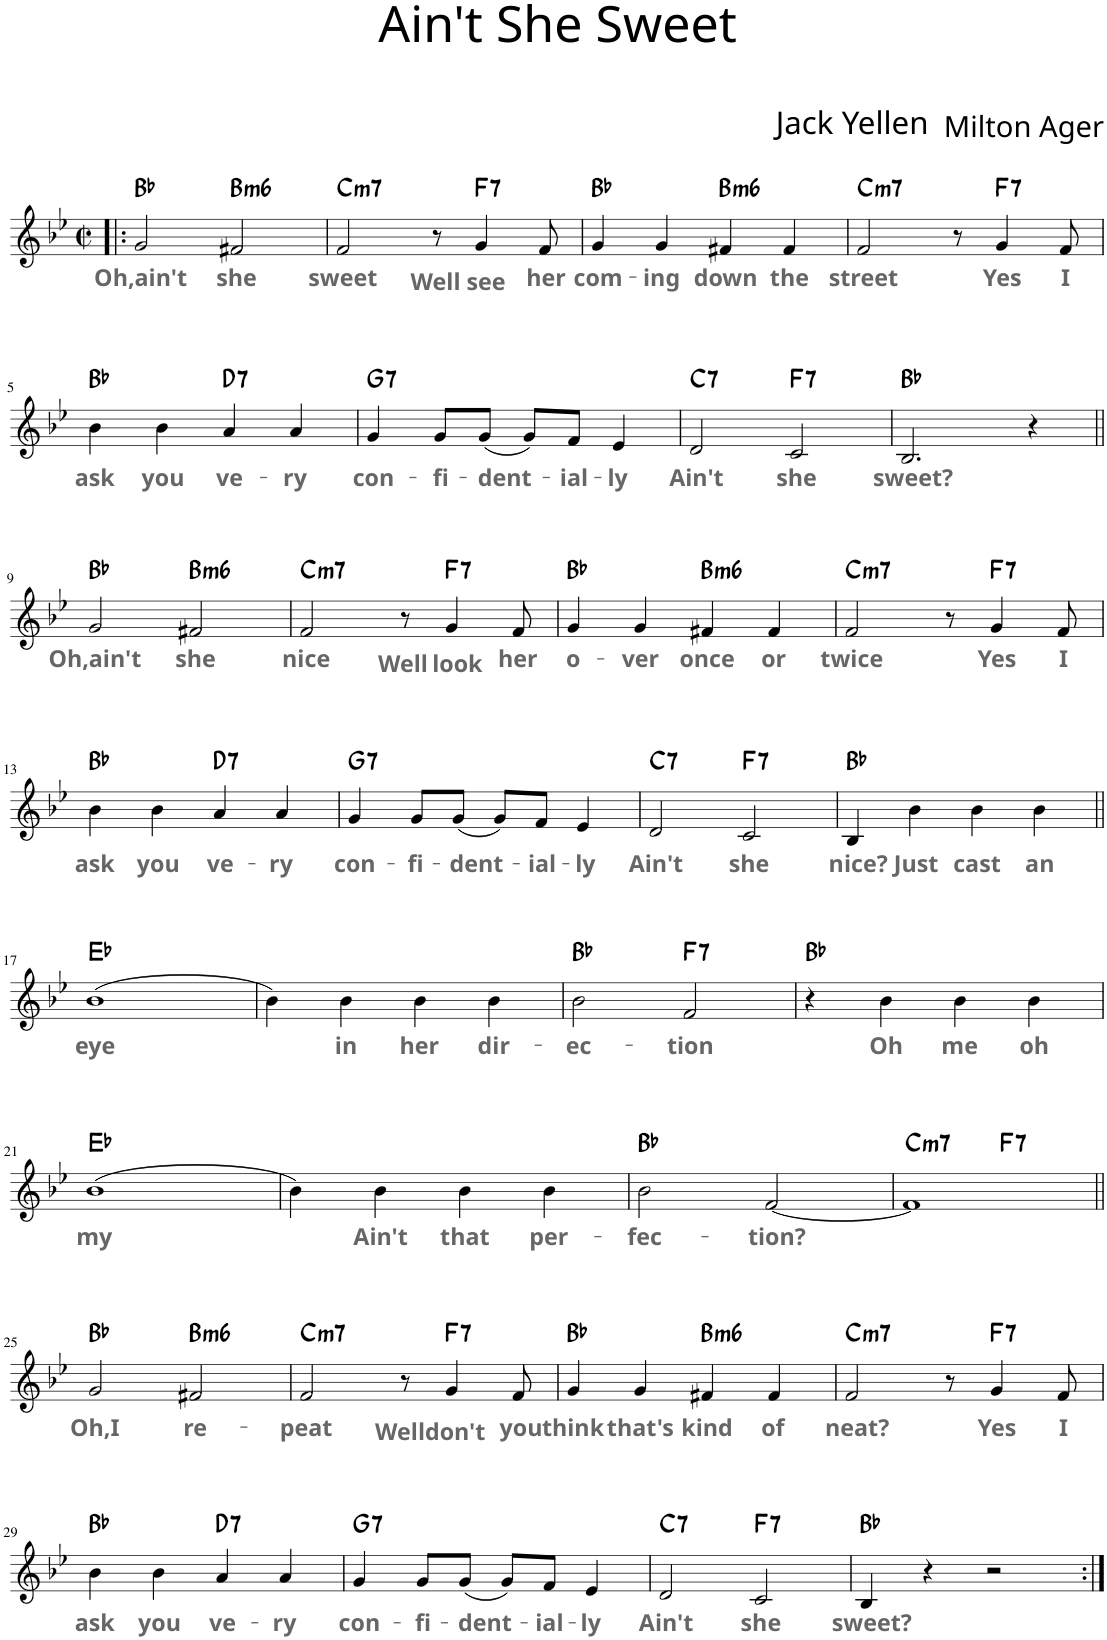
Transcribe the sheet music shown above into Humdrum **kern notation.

**kern	**text	**harte
*part1	*part1	*part1
*staff1	*staff1	*
*I"Piano	*	*
*I'Pno	*	*
*clefG2	*	*
*k[b-e-]	*	*
*M2/2	*	*
*met(c|)	*	*
=1!|:	=1!|:	=1!|:
!	!LO:LY:b:color=#666666	!LO:H:kt=N.C.
2g/	Oh,ain't	N
!	!LO:LY:b:color=#666666	!LO:H:kt=m6
2f#X/	she	B:min6
=2	=2	=2
!	!LO:LY:b:color=#666666	!LO:H:kt=m7
2f/	sweet	C:min7
!	!LO:LY:b:color=#666666	!
8r	Well	.
!	!LO:LY:b:color=#666666	!LO:H:kt=7
4g/	see	F:7
!	!LO:LY:b:color=#666666	!
8f/	her	.
=3	=3	=3
!	!LO:LY:b:color=#666666	!LO:H:kt=N.C.
4g/	com-	N
!	!LO:LY:b:color=#666666	!
4g/	-ing	.
!	!LO:LY:b:color=#666666	!LO:H:kt=m6
4f#X/	down	B:min6
!	!LO:LY:b:color=#666666	!
4f#/	the	.
=4	=4	=4
!	!LO:LY:b:color=#666666	!LO:H:kt=m7
2f/	street	C:min7
8r	.	.
!	!LO:LY:b:color=#666666	!LO:H:kt=7
4g/	Yes	F:7
!	!LO:LY:b:color=#666666	!
8f/	I	.
!!LO:LB:g=z
=5	=5	=5
!	!LO:LY:b:color=#666666	!LO:H:kt=N.C.
4b-\	ask	N
!	!LO:LY:b:color=#666666	!
4b-\	you	.
!	!LO:LY:b:color=#666666	!LO:H:kt=7
4a/	ve-	D:7
!	!LO:LY:b:color=#666666	!
4a/	-ry	.
=6	=6	=6
!	!LO:LY:b:color=#666666	!LO:H:kt=7
4g/	con-	G:7
!	!LO:LY:b:color=#666666	!
8g/L	-fi-	.
!	!LO:LY:b:color=#666666	!
(8g/J	-dent-	.
8g/L)	.	.
!	!LO:LY:b:color=#666666	!
8f/J	-ial-	.
!	!LO:LY:b:color=#666666	!
4e-/	-ly	.
=7	=7	=7
!	!LO:LY:b:color=#666666	!LO:H:kt=7
2d/	Ain't	C:7
!	!LO:LY:b:color=#666666	!LO:H:kt=7
2c/	she	F:7
=8	=8	=8
!	!LO:LY:b:color=#666666	!LO:H:kt=N.C.
2.B-/	sweet?	N
4r	.	.
!!LO:LB:g=z
=9||	=9||	=9||
!	!LO:LY:b:color=#666666	!LO:H:kt=N.C.
2g/	Oh,ain't	N
!	!LO:LY:b:color=#666666	!LO:H:kt=m6
2f#X/	she	B:min6
=10	=10	=10
!	!LO:LY:b:color=#666666	!LO:H:kt=m7
2f/	nice	C:min7
!	!LO:LY:b:color=#666666	!
8r	Well	.
!	!LO:LY:b:color=#666666	!LO:H:kt=7
4g/	look	F:7
!	!LO:LY:b:color=#666666	!
8f/	her	.
=11	=11	=11
!	!LO:LY:b:color=#666666	!LO:H:kt=N.C.
4g/	o-	N
!	!LO:LY:b:color=#666666	!
4g/	-ver	.
!	!LO:LY:b:color=#666666	!LO:H:kt=m6
4f#X/	once	B:min6
!	!LO:LY:b:color=#666666	!
4f#/	or	.
=12	=12	=12
!	!LO:LY:b:color=#666666	!LO:H:kt=m7
2f/	twice	C:min7
8r	.	.
!	!LO:LY:b:color=#666666	!LO:H:kt=7
4g/	Yes	F:7
!	!LO:LY:b:color=#666666	!
8f/	I	.
!!LO:LB:g=z
=13	=13	=13
!	!LO:LY:b:color=#666666	!LO:H:kt=N.C.
4b-\	ask	N
!	!LO:LY:b:color=#666666	!
4b-\	you	.
!	!LO:LY:b:color=#666666	!LO:H:kt=7
4a/	ve-	D:7
!	!LO:LY:b:color=#666666	!
4a/	-ry	.
=14	=14	=14
!	!LO:LY:b:color=#666666	!LO:H:kt=7
4g/	con-	G:7
!	!LO:LY:b:color=#666666	!
8g/L	-fi-	.
!	!LO:LY:b:color=#666666	!
(8g/J	-dent-	.
8g/L)	.	.
!	!LO:LY:b:color=#666666	!
8f/J	-ial-	.
!	!LO:LY:b:color=#666666	!
4e-/	-ly	.
=15	=15	=15
!	!LO:LY:b:color=#666666	!LO:H:kt=7
2d/	Ain't	C:7
!	!LO:LY:b:color=#666666	!LO:H:kt=7
2c/	she	F:7
=16	=16	=16
!	!LO:LY:b:color=#666666	!LO:H:kt=N.C.
4B-/	nice?	N
!	!LO:LY:b:color=#666666	!
4b-\	Just	.
!	!LO:LY:b:color=#666666	!
4b-\	cast	.
!	!LO:LY:b:color=#666666	!
4b-\	an	.
!!LO:LB:g=z
=17||	=17||	=17||
!	!LO:LY:b:color=#666666	!LO:H:kt=N.C.
(1b-	eye	N
=18	=18	=18
4b-\)	.	.
!	!LO:LY:b:color=#666666	!
4b-\	in	.
!	!LO:LY:b:color=#666666	!
4b-\	her	.
!	!LO:LY:b:color=#666666	!
4b-\	dir-	.
=19	=19	=19
!	!LO:LY:b:color=#666666	!LO:H:kt=N.C.
2b-\	-ec-	N
!	!LO:LY:b:color=#666666	!LO:H:kt=7
2f/	-tion	F:7
=20	=20	=20
!	!	!LO:H:kt=N.C.
4r	.	N
!	!LO:LY:b:color=#666666	!
4b-\	Oh	.
!	!LO:LY:b:color=#666666	!
4b-\	me	.
!	!LO:LY:b:color=#666666	!
4b-\	oh	.
!!LO:LB:g=z
=21	=21	=21
!	!LO:LY:b:color=#666666	!LO:H:kt=N.C.
(1b-	my	N
=22	=22	=22
4b-\)	.	.
!	!LO:LY:b:color=#666666	!
4b-\	Ain't	.
!	!LO:LY:b:color=#666666	!
4b-\	that	.
!	!LO:LY:b:color=#666666	!
4b-\	per-	.
=23	=23	=23
!	!LO:LY:b:color=#666666	!LO:H:kt=N.C.
2b-\	-fec-	N
!	!LO:LY:b:color=#666666	!
[2f/	-tion?	.
=24	=24	=24
!	!	!LO:H:kt=m7
*^	*	*
1f]	2ryy	.	C:min7
!	!	!	!LO:H:kt=7
.	2ryy	.	F:7
!!LO:LB:g=z	!!
=25||	=25||	=25||	=25||
!	!	!LO:LY:b:color=#666666	!LO:H:kt=N.C.
*v	*v	*	*
2g/	Oh,I	N
!	!LO:LY:b:color=#666666	!LO:H:kt=m6
2f#X/	re-	B:min6
=26	=26	=26
!	!LO:LY:b:color=#666666	!LO:H:kt=m7
2f/	-peat	C:min7
!	!LO:LY:b:color=#666666	!
8r	Well	.
!	!LO:LY:b:color=#666666	!LO:H:kt=7
4g/	don't	F:7
!	!LO:LY:b:color=#666666	!
8f/	you	.
=27	=27	=27
!	!LO:LY:b:color=#666666	!LO:H:kt=N.C.
4g/	think	N
!	!LO:LY:b:color=#666666	!
4g/	that's	.
!	!LO:LY:b:color=#666666	!LO:H:kt=m6
4f#X/	kind	B:min6
!	!LO:LY:b:color=#666666	!
4f#/	of	.
=28	=28	=28
!	!LO:LY:b:color=#666666	!LO:H:kt=m7
2f/	neat?	C:min7
8r	.	.
!	!LO:LY:b:color=#666666	!LO:H:kt=7
4g/	Yes	F:7
!	!LO:LY:b:color=#666666	!
8f/	I	.
!!LO:LB:g=z
=29	=29	=29
!	!LO:LY:b:color=#666666	!LO:H:kt=N.C.
4b-\	ask	N
!	!LO:LY:b:color=#666666	!
4b-\	you	.
!	!LO:LY:b:color=#666666	!LO:H:kt=7
4a/	ve-	D:7
!	!LO:LY:b:color=#666666	!
4a/	-ry	.
=30	=30	=30
!	!LO:LY:b:color=#666666	!LO:H:kt=7
4g/	con-	G:7
!	!LO:LY:b:color=#666666	!
8g/L	-fi-	.
!	!LO:LY:b:color=#666666	!
(8g/J	-dent-	.
8g/L)	.	.
!	!LO:LY:b:color=#666666	!
8f/J	-ial-	.
!	!LO:LY:b:color=#666666	!
4e-/	-ly	.
=31	=31	=31
!	!LO:LY:b:color=#666666	!LO:H:kt=7
2d/	Ain't	C:7
!	!LO:LY:b:color=#666666	!LO:H:kt=7
2c/	she	F:7
=32	=32	=32
!	!LO:LY:b:color=#666666	!LO:H:kt=N.C.
4B-/	sweet?	N
4r	.	.
2r	.	.
=:|!	=:|!	=:|!
*-	*-	*-
